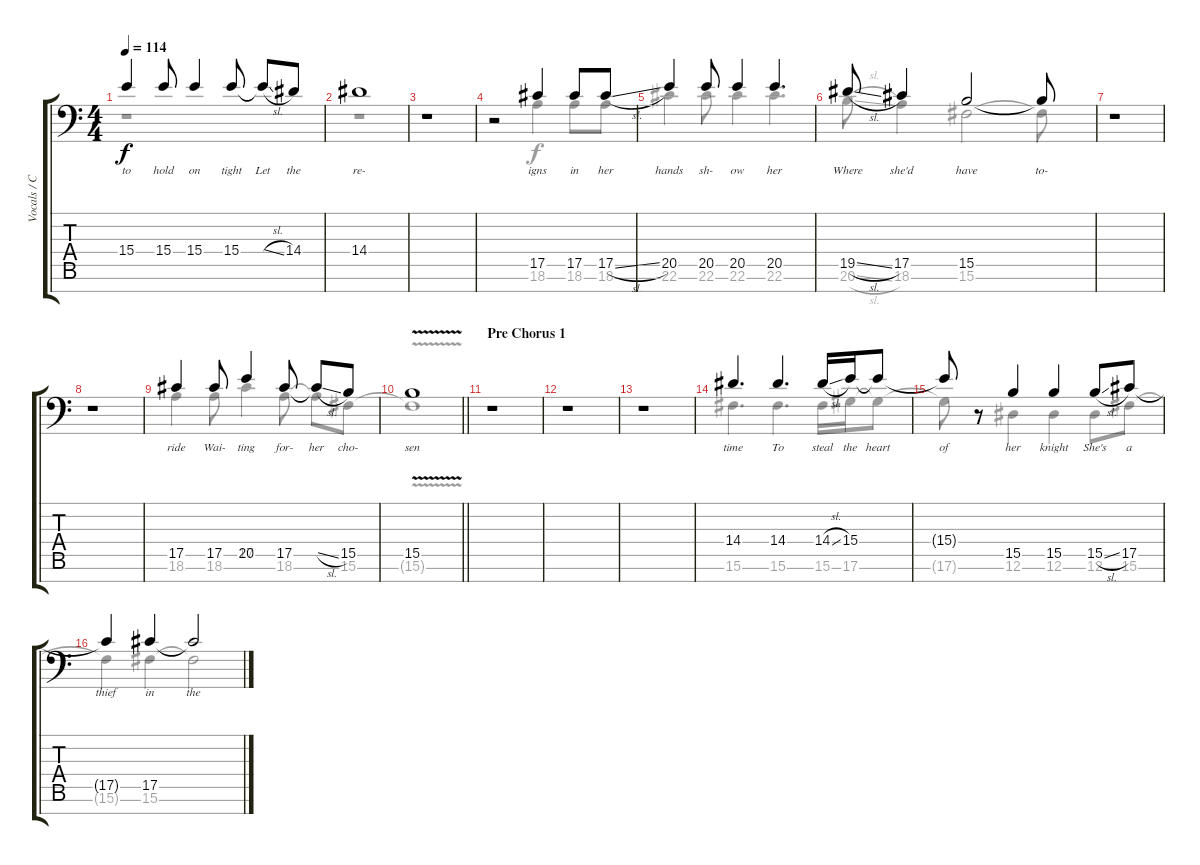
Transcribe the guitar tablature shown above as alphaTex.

\track ("Vocals / Christine Rhoades" "Vocals / C") {instrument choiraahs}
\staff {score tabs}
\tuning (Eb4 Bb3 Gb3 Db3 Ab2 Eb2 Bb1) {hide}
\voice
\ts (4 4)
\tempo 114
\clef f4
\ks c
15.4.4{lyrics (0 "to") lyrics (1 "") lyrics (2 "") lyrics (3 "") lyrics (4 "") dy f} 15.4.8{lyrics (0 "hold") lyrics (1 "") lyrics (2 "") lyrics (3 "") lyrics (4 "")} 15.4.4{lyrics (0 "on") lyrics (1 "") lyrics (2 "") lyrics (3 "") lyrics (4 "")} 15.4.8{lyrics (0 "tight") lyrics (1 "") lyrics (2 "") lyrics (3 "") lyrics (4 "")} 15.4{sl t}.8{lyrics (0 "Let") lyrics (1 "") lyrics (2 "") lyrics (3 "") lyrics (4 "")} 14.4.8{lyrics (0 "the") lyrics (1 "") lyrics (2 "") lyrics (3 "") lyrics (4 "")} |
14.4.1{lyrics (0 "re-") lyrics (1 "") lyrics (2 "") lyrics (3 "") lyrics (4 "")} |
r.1 |
r.2 17.5.4{lyrics (0 "igns") lyrics (1 "") lyrics (2 "") lyrics (3 "") lyrics (4 "")} 17.5.8{lyrics (0 "in") lyrics (1 "") lyrics (2 "") lyrics (3 "") lyrics (4 "")} 17.5{sl}.8{lyrics (0 "her") lyrics (1 "") lyrics (2 "") lyrics (3 "") lyrics (4 "")} |
20.5.4{lyrics (0 "hands") lyrics (1 "") lyrics (2 "") lyrics (3 "") lyrics (4 "")} 20.5.8{lyrics (0 "sh-") lyrics (1 "") lyrics (2 "") lyrics (3 "") lyrics (4 "")} 20.5.4{lyrics (0 "ow") lyrics (1 "") lyrics (2 "") lyrics (3 "") lyrics (4 "")} 20.5.4{d lyrics (0 "her") lyrics (1 "") lyrics (2 "") lyrics (3 "") lyrics (4 "")} |
19.5{sl}.8{lyrics (0 "Where") lyrics (1 "") lyrics (2 "") lyrics (3 "") lyrics (4 "")} 17.5.4{lyrics (0 "she'd") lyrics (1 "") lyrics (2 "") lyrics (3 "") lyrics (4 "")} 15.5.2{lyrics (0 "have") lyrics (1 "") lyrics (2 "") lyrics (3 "") lyrics (4 "")} 15.5{t}.8{lyrics (0 "to-") lyrics (1 "") lyrics (2 "") lyrics (3 "") lyrics (4 "")} |
r.1 |
r.1 |
17.5.4{lyrics (0 "ride") lyrics (1 "") lyrics (2 "") lyrics (3 "") lyrics (4 "")} 17.5.8{lyrics (0 "Wai-") lyrics (1 "") lyrics (2 "") lyrics (3 "") lyrics (4 "")} 20.5.4{lyrics (0 "ting") lyrics (1 "") lyrics (2 "") lyrics (3 "") lyrics (4 "")} 17.5.8{lyrics (0 "for-") lyrics (1 "") lyrics (2 "") lyrics (3 "") lyrics (4 "")} 17.5{sl t}.8{lyrics (0 "her") lyrics (1 "") lyrics (2 "") lyrics (3 "") lyrics (4 "")} 15.5.8{lyrics (0 "cho-") lyrics (1 "") lyrics (2 "") lyrics (3 "") lyrics (4 "")} |
\barLineRight lightlight
15.5{v}.1{lyrics (0 "sen") lyrics (1 "") lyrics (2 "") lyrics (3 "") lyrics (4 "")} |
\section ("" "Pre Chorus 1")
r.1 |
r.1 |
r.1 |
14.4.4{d lyrics (0 "time") lyrics (1 "") lyrics (2 "") lyrics (3 "") lyrics (4 "")} 14.4.4{d lyrics (0 "To") lyrics (1 "") lyrics (2 "") lyrics (3 "") lyrics (4 "")} 14.4{sl}.16{lyrics (0 "steal") lyrics (1 "") lyrics (2 "") lyrics (3 "") lyrics (4 "")} 15.4.16{lyrics (0 "the") lyrics (1 "") lyrics (2 "") lyrics (3 "") lyrics (4 "")} 15.4{t}.8{lyrics (0 "heart") lyrics (1 "") lyrics (2 "") lyrics (3 "") lyrics (4 "")} |
15.4{t}.8{lyrics (0 "of") lyrics (1 "") lyrics (2 "") lyrics (3 "") lyrics (4 "")} r.8 15.5.4{lyrics (0 "her") lyrics (1 "") lyrics (2 "") lyrics (3 "") lyrics (4 "")} 15.5.4{lyrics (0 "knight") lyrics (1 "") lyrics (2 "") lyrics (3 "") lyrics (4 "")} 15.5{sl}.8{lyrics (0 "She's") lyrics (1 "") lyrics (2 "") lyrics (3 "") lyrics (4 "")} 17.5.8{lyrics (0 "a") lyrics (1 "") lyrics (2 "") lyrics (3 "") lyrics (4 "")} |
17.5{t}.4{lyrics (0 "thief") lyrics (1 "") lyrics (2 "") lyrics (3 "") lyrics (4 "")} 17.5.4{lyrics (0 "in") lyrics (1 "") lyrics (2 "") lyrics (3 "") lyrics (4 "")} 17.5{t}.2{lyrics (0 "the") lyrics (1 "") lyrics (2 "") lyrics (3 "") lyrics (4 "")}
\voice
\clef f4
\ottava regular
\simile none
\ks c
r.1{dy f} |
r.1 |
r.1 |
r.2 18.6.4 18.6.8 18.6.8 |
22.6.4 22.6.8 22.6.4 22.6.4{d} |
20.6{sl}.8 18.6.4 15.6.2 15.6{t}.8 |
r.1 |
r.1 |
18.6.4 18.6.8 17.5.4 18.6.8 18.6{t}.8 15.6.8 |
\barLineRight lightlight
15.6{v t}.1 |
r.1 |
r.1 |
r.1 |
15.6.4{d} 15.6.4{d} 15.6.16 17.6.16 17.6{t}.8 |
17.6{t}.8 r.8 12.6.4 12.6.4 12.6.8 15.6.8 |
15.6{t}.4 15.6.4 15.6{t}.2
